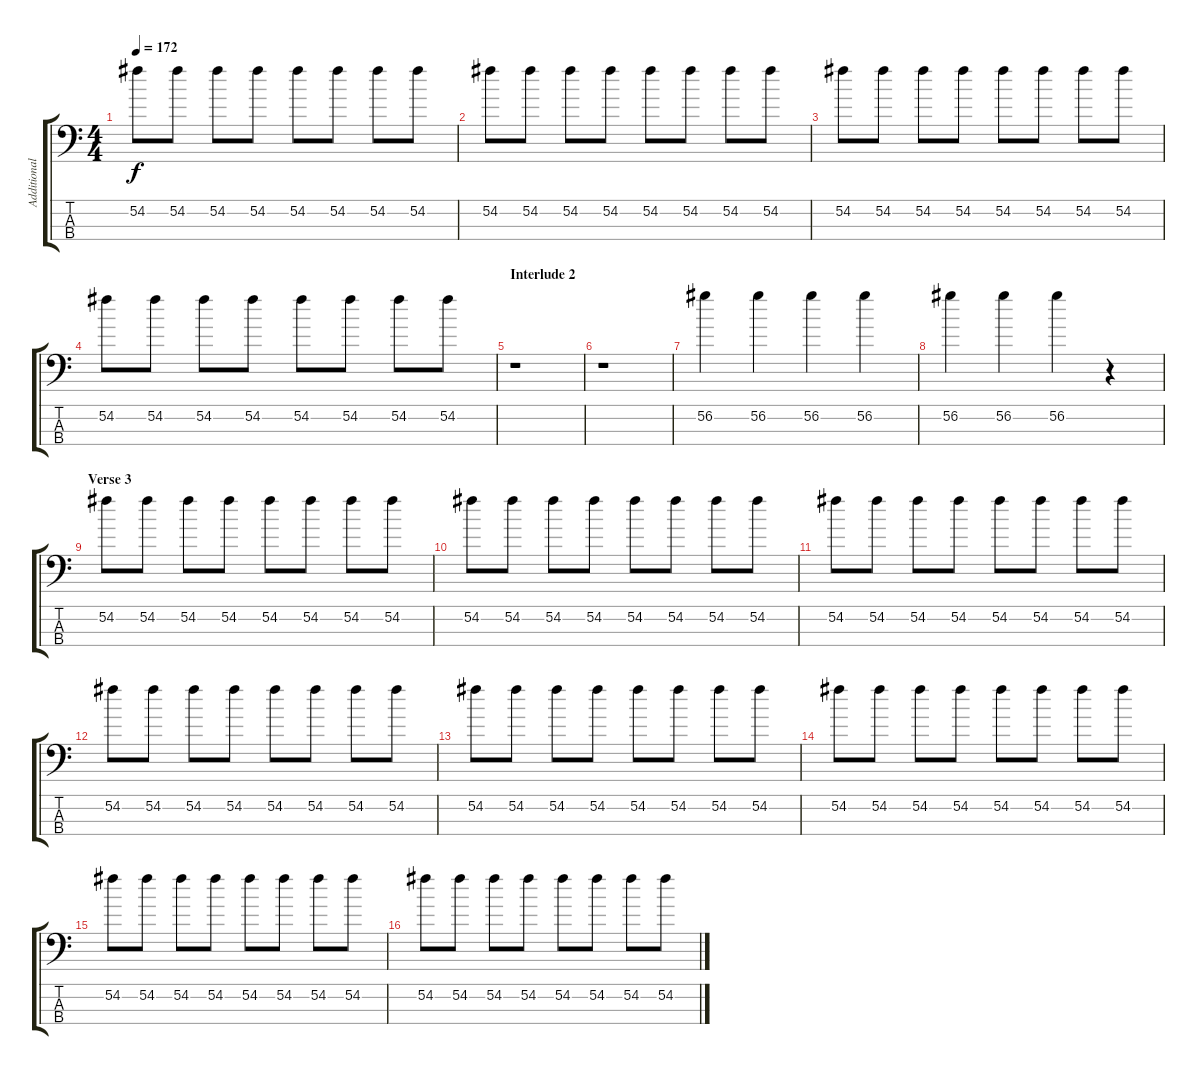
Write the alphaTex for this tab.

\track ("Additional Percussion" "Additional") {instrument acousticgrandpiano}
\staff {score tabs}
\tuning (C-1 C-1 C-1 C-1) {hide}
\ts (4 4)
\tempo 172
\clef f4
\ks c
54.2.8{dy f} 54.2.8 54.2.8 54.2.8 54.2.8 54.2.8 54.2.8 54.2.8 |
54.2.8 54.2.8 54.2.8 54.2.8 54.2.8 54.2.8 54.2.8 54.2.8 |
54.2.8 54.2.8 54.2.8 54.2.8 54.2.8 54.2.8 54.2.8 54.2.8 |
54.2.8 54.2.8 54.2.8 54.2.8 54.2.8 54.2.8 54.2.8 54.2.8 |
\section ("" "Interlude 2")
r.1 |
r.1 |
56.2.4 56.2.4 56.2.4 56.2.4 |
56.2.4 56.2.4 56.2.4 r.4 |
\section ("" "Verse 3")
54.2.8 54.2.8 54.2.8 54.2.8 54.2.8 54.2.8 54.2.8 54.2.8 |
54.2.8 54.2.8 54.2.8 54.2.8 54.2.8 54.2.8 54.2.8 54.2.8 |
54.2.8 54.2.8 54.2.8 54.2.8 54.2.8 54.2.8 54.2.8 54.2.8 |
54.2.8 54.2.8 54.2.8 54.2.8 54.2.8 54.2.8 54.2.8 54.2.8 |
54.2.8 54.2.8 54.2.8 54.2.8 54.2.8 54.2.8 54.2.8 54.2.8 |
54.2.8 54.2.8 54.2.8 54.2.8 54.2.8 54.2.8 54.2.8 54.2.8 |
54.2.8 54.2.8 54.2.8 54.2.8 54.2.8 54.2.8 54.2.8 54.2.8 |
54.2.8 54.2.8 54.2.8 54.2.8 54.2.8 54.2.8 54.2.8 54.2.8
